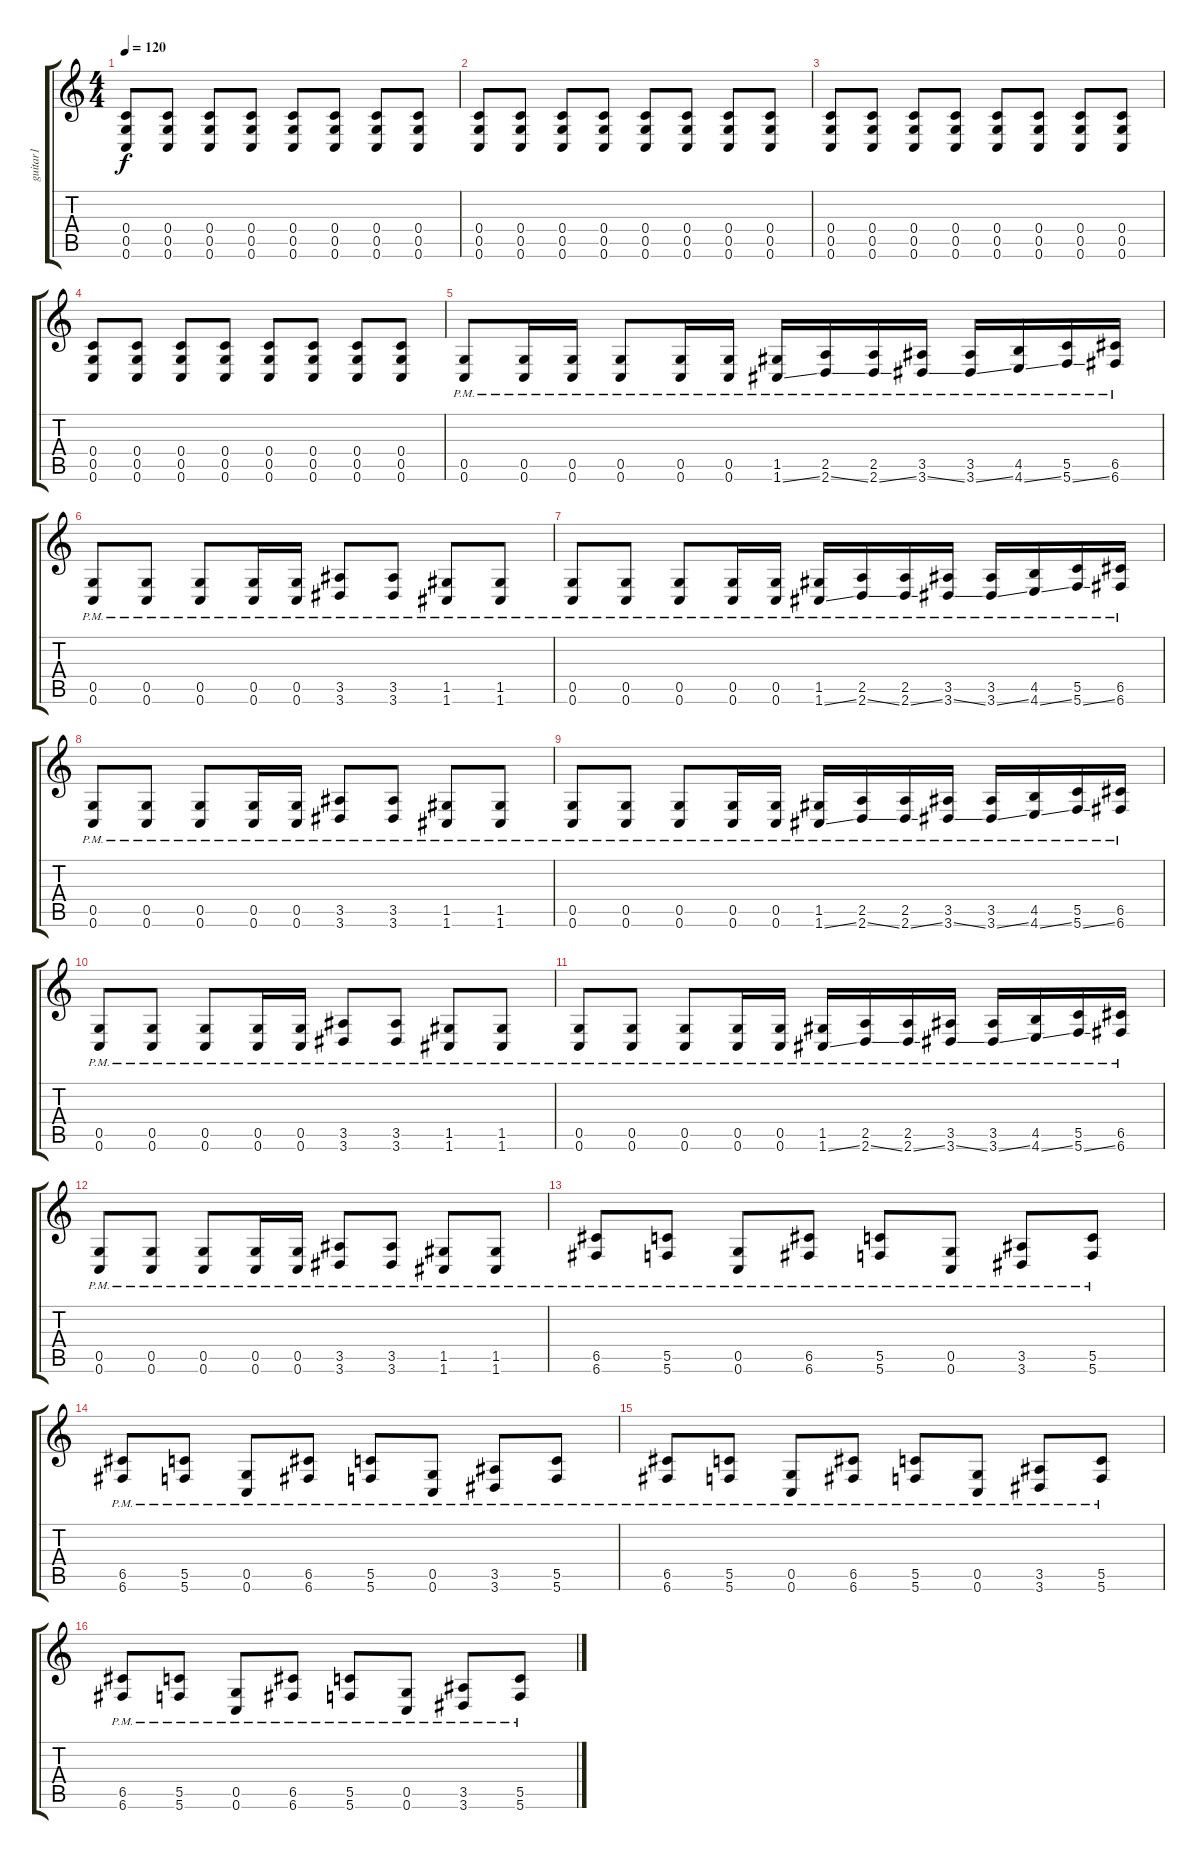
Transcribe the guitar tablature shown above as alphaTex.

\track ("guitar1" "guitar1") {instrument distortionguitar}
\staff {score tabs}
\tuning (D4 A3 F3 C3 G2 C2) {hide}
\ts (4 4)
\tempo 120
\clef g2
\ks c
(0.4 0.5 0.6).8{dy f} (0.4 0.5 0.6).8 (0.4 0.5 0.6).8 (0.4 0.5 0.6).8 (0.4 0.5 0.6).8 (0.4 0.5 0.6).8 (0.4 0.5 0.6).8 (0.4 0.5 0.6).8 |
(0.4 0.5 0.6).8 (0.4 0.5 0.6).8 (0.4 0.5 0.6).8 (0.4 0.5 0.6).8 (0.4 0.5 0.6).8 (0.4 0.5 0.6).8 (0.4 0.5 0.6).8 (0.4 0.5 0.6).8 |
(0.4 0.5 0.6).8 (0.4 0.5 0.6).8 (0.4 0.5 0.6).8 (0.4 0.5 0.6).8 (0.4 0.5 0.6).8 (0.4 0.5 0.6).8 (0.4 0.5 0.6).8 (0.4 0.5 0.6).8 |
(0.4 0.5 0.6).8 (0.4 0.5 0.6).8 (0.4 0.5 0.6).8 (0.4 0.5 0.6).8 (0.4 0.5 0.6).8 (0.4 0.5 0.6).8 (0.4 0.5 0.6).8 (0.4 0.5 0.6).8 |
(0.5{pm} 0.6).8 (0.5{pm} 0.6).16 (0.5{pm} 0.6).16 (0.5{pm} 0.6).8 (0.5{pm} 0.6).16 (0.5{pm} 0.6).16 (1.5{pm} 1.6{ss}).16 (2.5{pm} 2.6{ss}).16 (2.5{pm} 2.6{ss}).16 (3.5{pm} 3.6{ss}).16 (3.5{pm} 3.6{ss}).16 (4.5{pm} 4.6{ss}).16 (5.5{pm} 5.6{ss}).16 (6.5{pm} 6.6).16 |
(0.5{pm} 0.6).8 (0.5{pm} 0.6).8 (0.5{pm} 0.6).8 (0.5{pm} 0.6).16 (0.5{pm} 0.6).16 (3.5{pm} 3.6).8 (3.5{pm} 3.6).8 (1.5{pm} 1.6).8 (1.5{pm} 1.6).8 |
(0.5{pm} 0.6).8 (0.5{pm} 0.6).8 (0.5{pm} 0.6).8 (0.5{pm} 0.6).16 (0.5{pm} 0.6).16 (1.5{pm} 1.6{ss}).16 (2.5{pm} 2.6{ss}).16 (2.5{pm} 2.6{ss}).16 (3.5{pm} 3.6{ss}).16 (3.5{pm} 3.6{ss}).16 (4.5{pm} 4.6{ss}).16 (5.5{pm} 5.6{ss}).16 (6.5{pm} 6.6).16 |
(0.5{pm} 0.6).8 (0.5{pm} 0.6).8 (0.5{pm} 0.6).8 (0.5{pm} 0.6).16 (0.5{pm} 0.6).16 (3.5{pm} 3.6).8 (3.5{pm} 3.6).8 (1.5{pm} 1.6).8 (1.5{pm} 1.6).8 |
(0.5{pm} 0.6).8 (0.5{pm} 0.6).8 (0.5{pm} 0.6).8 (0.5{pm} 0.6).16 (0.5{pm} 0.6).16 (1.5{pm} 1.6{ss}).16 (2.5{pm} 2.6{ss}).16 (2.5{pm} 2.6{ss}).16 (3.5{pm} 3.6{ss}).16 (3.5{pm} 3.6{ss}).16 (4.5{pm} 4.6{ss}).16 (5.5{pm} 5.6{ss}).16 (6.5{pm} 6.6).16 |
(0.5{pm} 0.6).8 (0.5{pm} 0.6).8 (0.5{pm} 0.6).8 (0.5{pm} 0.6).16 (0.5{pm} 0.6).16 (3.5{pm} 3.6).8 (3.5{pm} 3.6).8 (1.5{pm} 1.6).8 (1.5{pm} 1.6).8 |
(0.5{pm} 0.6).8 (0.5{pm} 0.6).8 (0.5{pm} 0.6).8 (0.5{pm} 0.6).16 (0.5{pm} 0.6).16 (1.5{pm} 1.6{ss}).16 (2.5{pm} 2.6{ss}).16 (2.5{pm} 2.6{ss}).16 (3.5{pm} 3.6{ss}).16 (3.5{pm} 3.6{ss}).16 (4.5{pm} 4.6{ss}).16 (5.5{pm} 5.6{ss}).16 (6.5{pm} 6.6).16 |
(0.5{pm} 0.6).8 (0.5{pm} 0.6).8 (0.5{pm} 0.6).8 (0.5{pm} 0.6).16 (0.5{pm} 0.6).16 (3.5{pm} 3.6).8 (3.5{pm} 3.6).8 (1.5{pm} 1.6).8 (1.5{pm} 1.6).8 |
(6.5{pm} 6.6).8 (5.5{pm} 5.6).8 (0.5{pm} 0.6).8 (6.5{pm} 6.6).8 (5.5{pm} 5.6).8 (0.5{pm} 0.6).8 (3.5{pm} 3.6).8 (5.5{pm} 5.6).8 |
(6.5{pm} 6.6).8 (5.5{pm} 5.6).8 (0.5{pm} 0.6).8 (6.5{pm} 6.6).8 (5.5{pm} 5.6).8 (0.5{pm} 0.6).8 (3.5{pm} 3.6).8 (5.5{pm} 5.6).8 |
(6.5{pm} 6.6).8 (5.5{pm} 5.6).8 (0.5{pm} 0.6).8 (6.5{pm} 6.6).8 (5.5{pm} 5.6).8 (0.5{pm} 0.6).8 (3.5{pm} 3.6).8 (5.5{pm} 5.6).8 |
(6.5{pm} 6.6).8 (5.5{pm} 5.6).8 (0.5{pm} 0.6).8 (6.5{pm} 6.6).8 (5.5{pm} 5.6).8 (0.5{pm} 0.6).8 (3.5{pm} 3.6).8 (5.5{pm} 5.6).8
